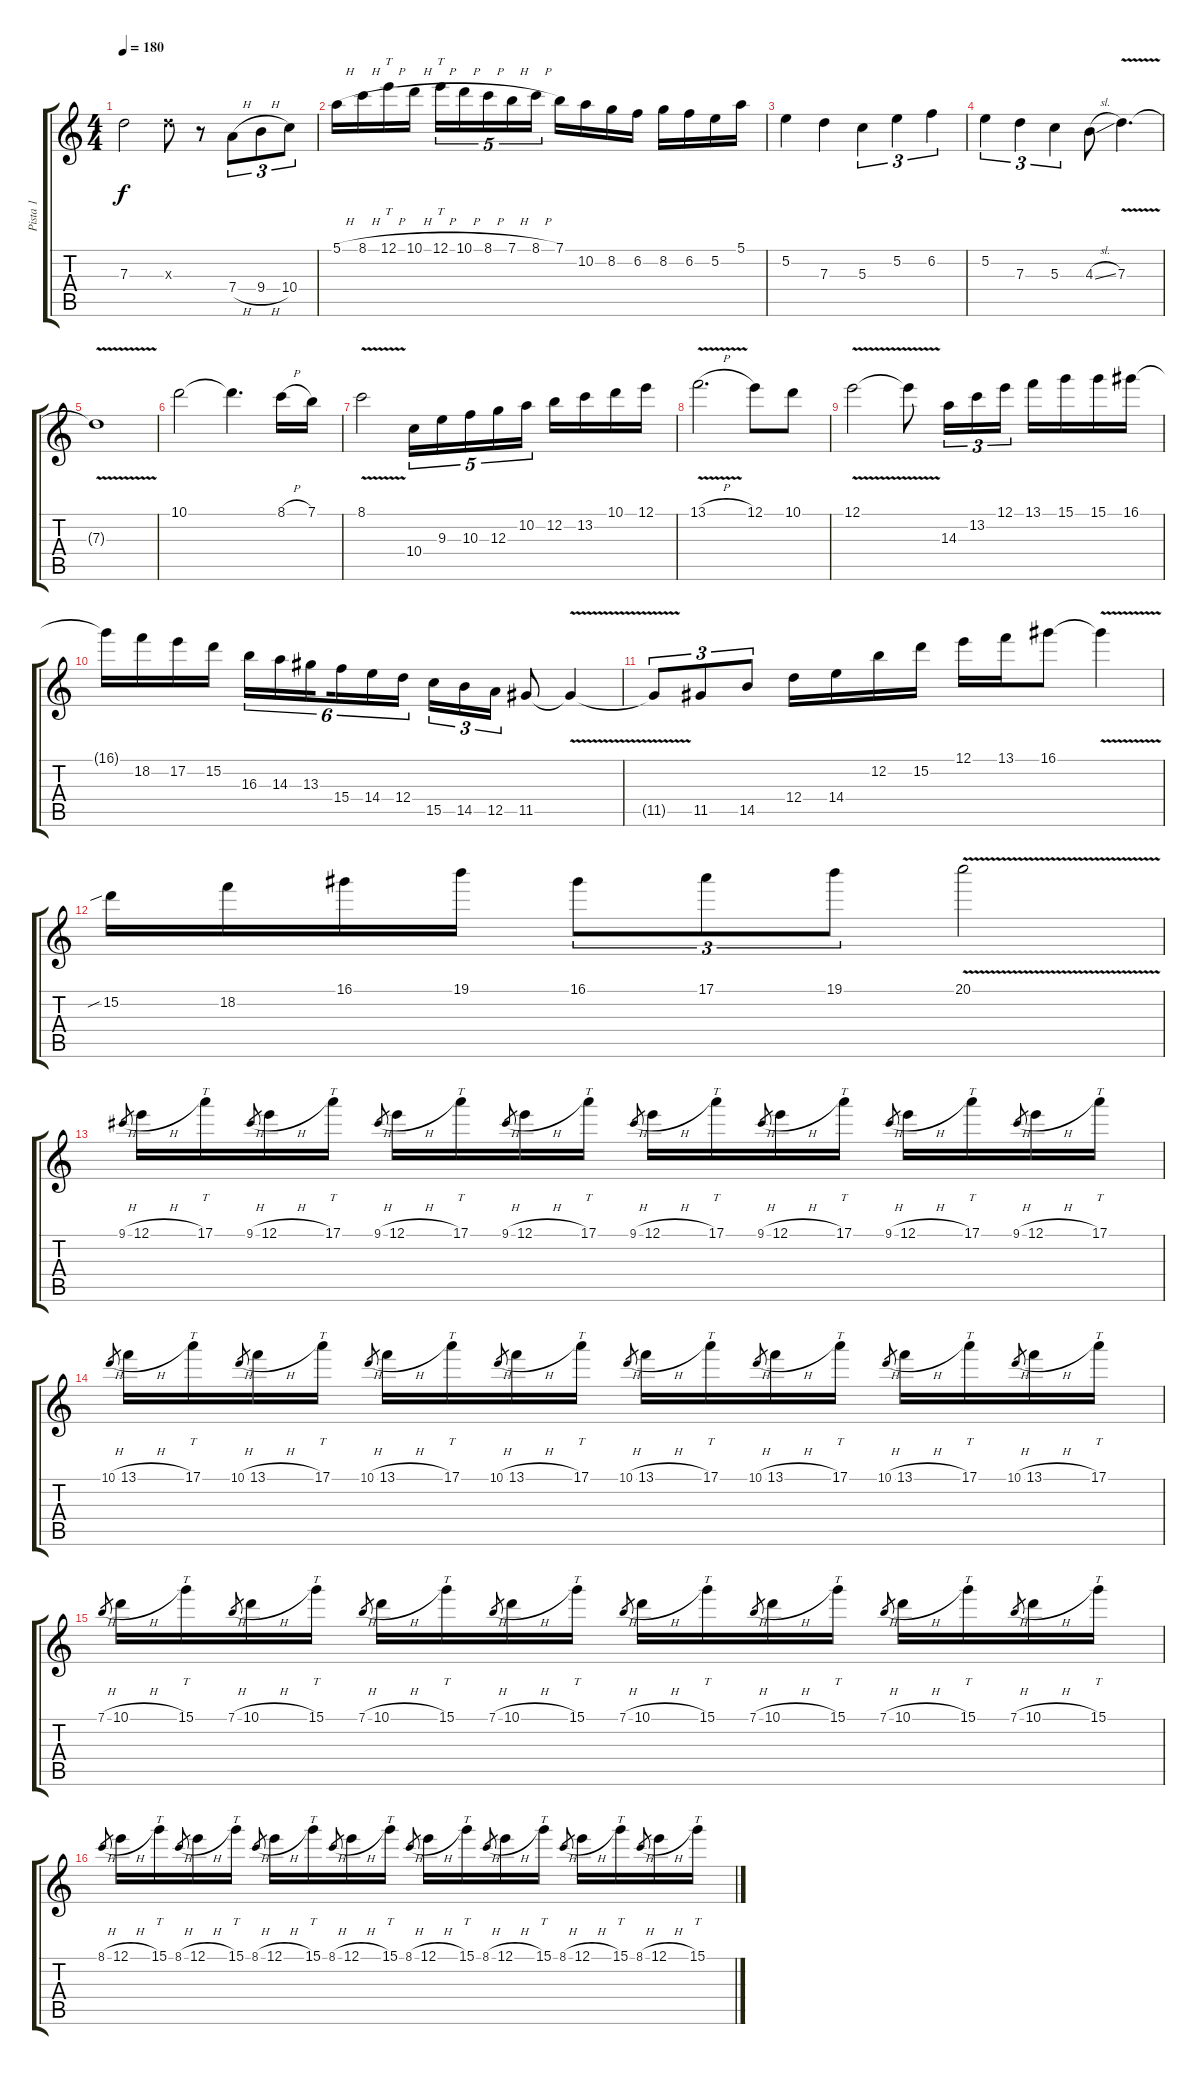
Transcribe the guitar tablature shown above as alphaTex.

\track ("Pista 1" "Pista 1") {instrument overdrivenguitar}
\staff {score tabs}
\tuning (E4 B3 G3 D3 A2 E2) {hide}
\ts (4 4)
\tempo 180
\clef g2
\ks c
7.3{t}.2{dy f} 7.3{x}.8 r.8 7.4{h}.8{tu (3 2)} 9.4{h}.8{tu (3 2)} 10.4.8{tu (3 2)} |
5.1{h}.16 8.1{h}.16 12.1{h}.16{tt} 10.1{h}.16 12.1{h}.16{tt tu (5 4)} 10.1{h}.16{tu (5 4)} 8.1{h}.16{tu (5 4)} 7.1{h}.16{tu (5 4)} 8.1{h}.16{tu (5 4)} 7.1.16 10.2.16 8.2.16 6.2.16 8.2.16 6.2.16 5.2.16 5.1.16 |
5.2.4 7.3.4 5.3.4{tu (3 2)} 5.2.4{tu (3 2)} 6.2.4{tu (3 2)} |
5.2.4{tu (3 2)} 7.3.4{tu (3 2)} 5.3.4{tu (3 2)} 4.3{sl}.8 7.3{v}.4{d} |
7.3{t}.1 |
10.1.2 10.1{t}.4{d} 8.1{h}.16 7.1.16 |
8.1{v}.2 10.4.16{tu (5 4)} 9.3.16{tu (5 4)} 10.3.16{tu (5 4)} 12.3.16{tu (5 4)} 10.2.16{tu (5 4)} 12.2.16 13.2.16 10.1.16 12.1.16 |
13.1{v h}.2{d} 12.1.8 10.1.8 |
12.1{v}.2 12.1{t}.8 14.3.16{tu (3 2)} 13.2.16{tu (3 2)} 12.1.16{tu (3 2)} 13.1.16 15.1.16 15.1.16 16.1.16 |
16.1{t}.16 18.2.16 17.2.16 15.2.16 16.3.16{tu (6 4)} 14.3.16{tu (6 4)} 13.3.16{tu (6 4) beam splitsecondary} 15.4.16{tu (6 4)} 14.4.16{tu (6 4)} 12.4.16{tu (6 4)} 15.5.16{tu (3 2)} 14.5.16{tu (3 2)} 12.5.16{tu (3 2)} 11.5.8 11.5{v t}.4 |
11.5{t}.8{tu (3 2)} 11.5.8{tu (3 2)} 14.5.8{tu (3 2)} 12.4.16 14.4.16 12.2.16 15.2.16 12.1.16 13.1.16 16.1.8 16.1{v t}.4 |
15.2{sib}.16 18.2.16 16.1.16 19.1.16 16.1.8{tu (3 2)} 17.1.8{tu (3 2)} 19.1.8{tu (3 2)} 20.1{v}.2 |
9.1{h}.8{gr} 12.1{h}.16 17.1.16{tt} 9.1{h}.8{gr} 12.1{h}.16 17.1.16{tt} 9.1{h}.8{gr} 12.1{h}.16 17.1.16{tt} 9.1{h}.8{gr} 12.1{h}.16 17.1.16{tt} 9.1{h}.8{gr} 12.1{h}.16 17.1.16{tt} 9.1{h}.8{gr} 12.1{h}.16 17.1.16{tt} 9.1{h}.8{gr} 12.1{h}.16 17.1.16{tt} 9.1{h}.8{gr} 12.1{h}.16 17.1.16{tt} |
10.1{h}.8{gr} 13.1{h}.16 17.1.16{tt} 10.1{h}.8{gr} 13.1{h}.16 17.1.16{tt} 10.1{h}.8{gr} 13.1{h}.16 17.1.16{tt} 10.1{h}.8{gr} 13.1{h}.16 17.1.16{tt} 10.1{h}.8{gr} 13.1{h}.16 17.1.16{tt} 10.1{h}.8{gr} 13.1{h}.16 17.1.16{tt} 10.1{h}.8{gr} 13.1{h}.16 17.1.16{tt} 10.1{h}.8{gr} 13.1{h}.16 17.1.16{tt} |
7.1{h}.8{gr} 10.1{h}.16 15.1.16{tt} 7.1{h}.8{gr} 10.1{h}.16 15.1.16{tt} 7.1{h}.8{gr} 10.1{h}.16 15.1.16{tt} 7.1{h}.8{gr} 10.1{h}.16 15.1.16{tt} 7.1{h}.8{gr} 10.1{h}.16 15.1.16{tt} 7.1{h}.8{gr} 10.1{h}.16 15.1.16{tt} 7.1{h}.8{gr} 10.1{h}.16 15.1.16{tt} 7.1{h}.8{gr} 10.1{h}.16 15.1.16{tt} |
8.1{h}.8{gr} 12.1{h}.16 15.1.16{tt} 8.1{h}.8{gr} 12.1{h}.16 15.1.16{tt} 8.1{h}.8{gr} 12.1{h}.16 15.1.16{tt} 8.1{h}.8{gr} 12.1{h}.16 15.1.16{tt} 8.1{h}.8{gr} 12.1{h}.16 15.1.16{tt} 8.1{h}.8{gr} 12.1{h}.16 15.1.16{tt} 8.1{h}.8{gr} 12.1{h}.16 15.1.16{tt} 8.1{h}.8{gr} 12.1{h}.16 15.1.16{tt}
